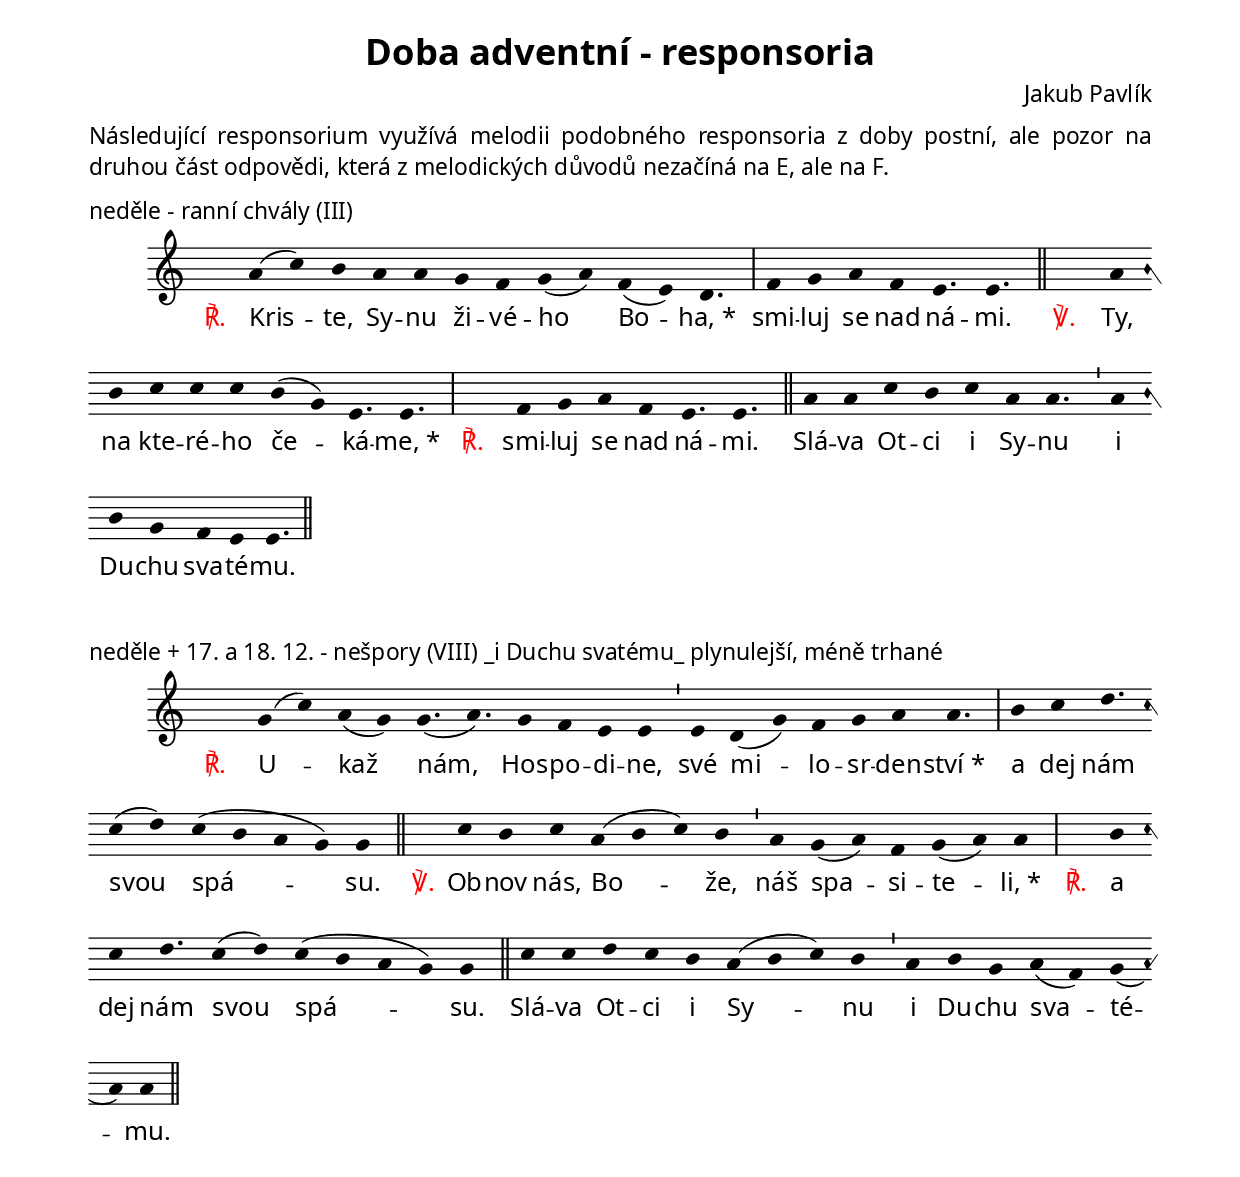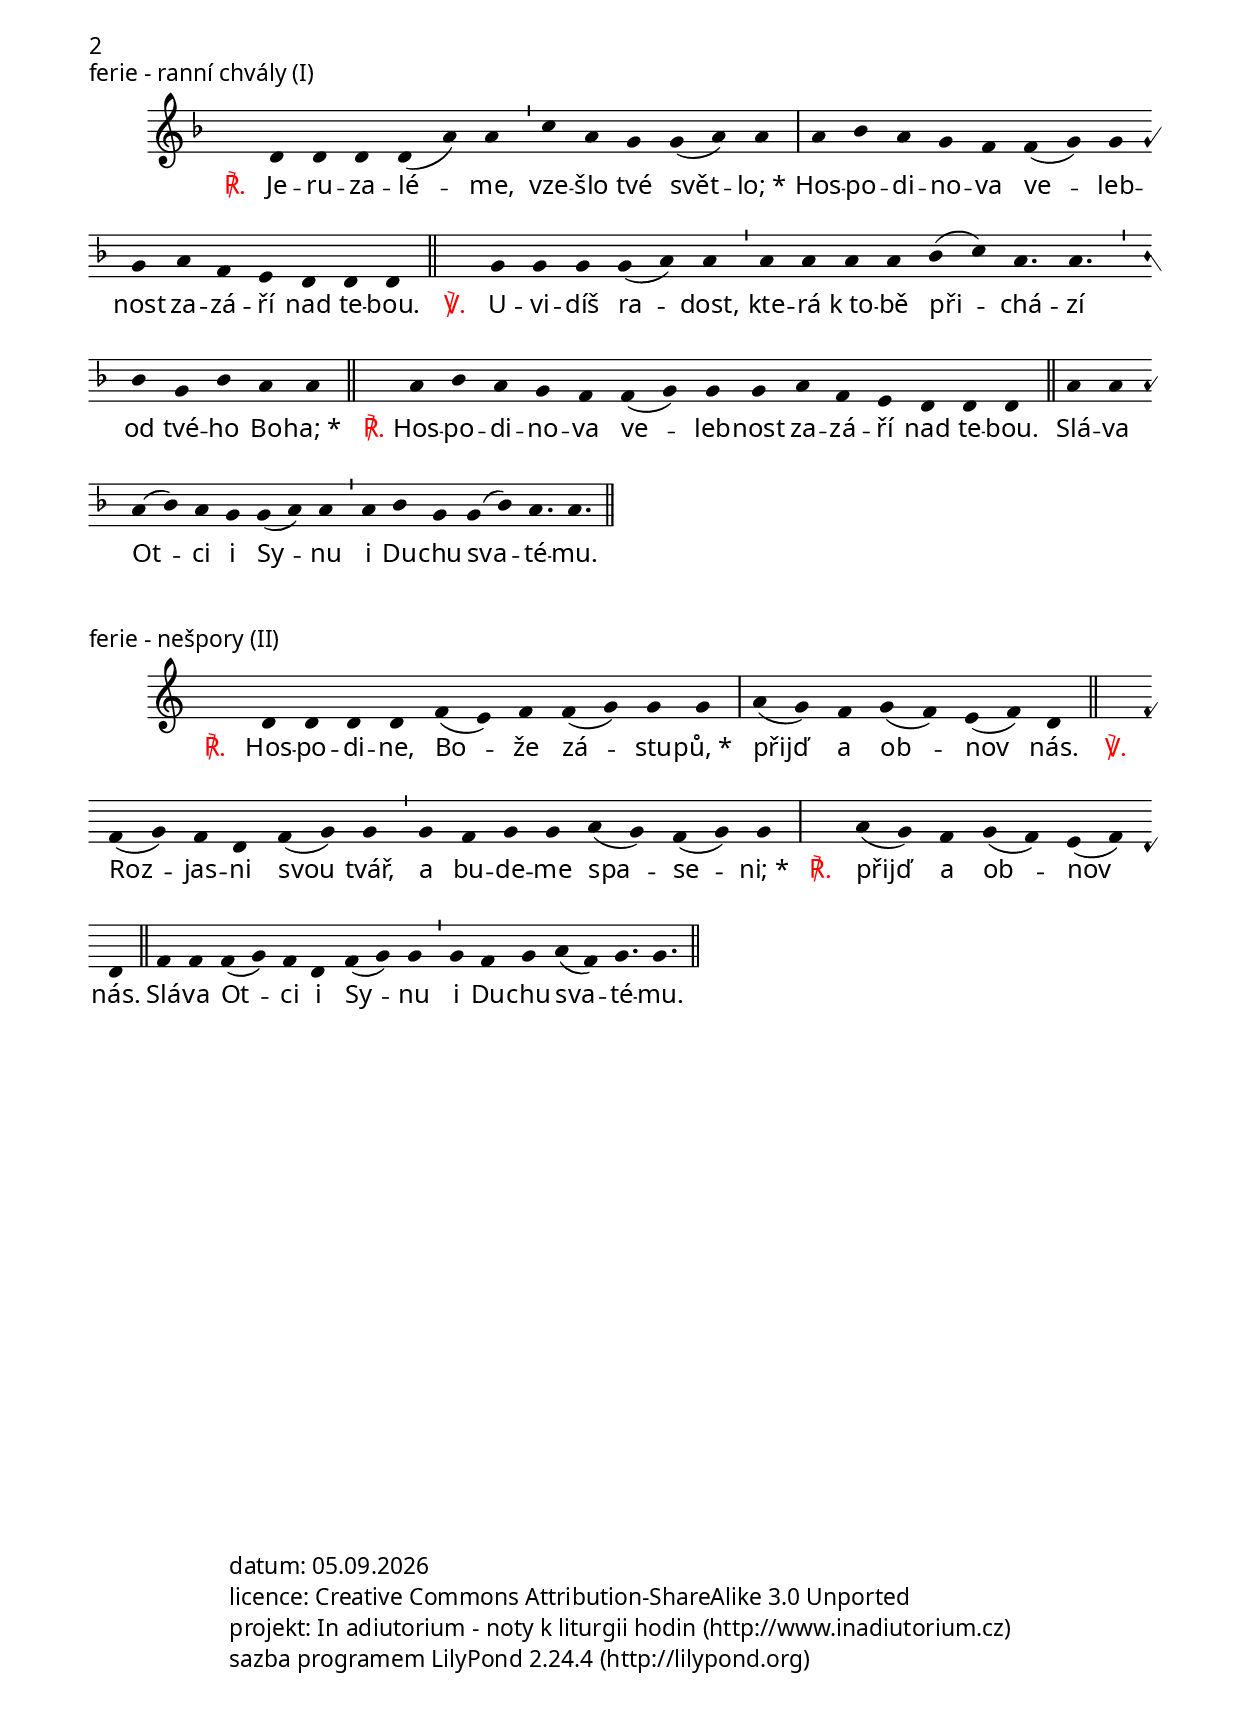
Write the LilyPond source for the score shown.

\version "2.14.2"

\header {
  title = "Doba adventní - responsoria"
  composer = "Jakub Pavlík"
}

\paper {
  % neroztahovat noty na celou stranku, ale nechat misto dole:
  ragged-bottom = ##t
}

\include "spolecne.ly"
\include "dilyresponsorii.ly"

\markup\justify {
  Následující responsorium využívá melodii podobného responsoria
  z doby postní, ale pozor na druhou část odpovědi,
  která z melodických důvodů nezačíná na E, ale na F.
}

% Podstatna cast melodie (krome verse) je zkopirovana
% z responsoria pro dobu postni.
\score {
  \relative c'' {
    \choralniRezim

    \neviditelna a
    a4( c) b a a g f g( a) f( e) d4. \barMax
    f4 g a f e4. e \barFinalis

    \neviditelna a
    a4 b c c c b( g) e4. e \barMax
    \neviditelna e
    f4 g a f e4. e \barFinalis

    a4 a c b c a a4. \barMin
    a4 b g f e e4. \barFinalis
  }
  \addlyrics {
    \Response Kris -- te, Sy -- nu ži -- vé -- ho Bo -- ha,_*
    smi -- luj se nad ná -- mi.

    \Verse Ty, na kte -- ré -- ho če -- ká -- me,_*
    \Response smi -- luj se nad ná -- mi.
    \textRespDoxologie
  }
  \header {
    quid = "resp."
    modus = "III"
    piece = "neděle - ranní chvály (III)"
    id = "ne-rch"
  }
}

\score {
  \relative c'' {
    \choralniRezim

    % R
    \neviditelna g
    g4( c) a( g) g4.( a) g4 f e e \barMin
    e d( g) f g a a4. \barMax
    b4 c d4. c4( d) c( b a g) g \barFinalis
    % V
    \neviditelna b
    c4 b c a(b c) b \barMin
    a g( a) f g( a) a \barMax
    % R
    \neviditelna b
    b4 c d4. c4( d) c( b a g) g \barFinalis
    % Slava
    c4 c d c b a( b c) b \barMin
    a b g a( f) g( a) a \barFinalis
  }
  \addlyrics {
    \Response U -- kaž nám, Hos -- po -- di -- ne, své mi -- lo -- sr -- den -- ství_*
    a dej nám svou spá -- su.
    \Verse Ob -- nov nás, Bo -- že, náš spa -- si -- te -- li,_*
    \Response a dej nám svou spá -- su.
    \textRespDoxologie
  }
  \header {
    quid = "resp."
    modus = "VIII"
    placet = "_i Duchu svatému_ plynulejší, méně trhané"
    piece = \markup{"neděle + 17. a 18. 12. - nešpory (VIII)" \placet}
    id = "ne-ne"
  }
}

\pageBreak

\score {
  \relative c' {
    \choralniRezim
    \key f \major

    % R
    \neviditelna d
    d4 d d d( a') a \barMin c a g g( a) a \barMax
    a bes a g f f( g) g g a f e d d d \barFinalis
    % V
    \neviditelna g
    g4 g g g( a) a \barMin a a a a bes( c) a4. a \barMin
    bes4 g bes a a \barFinalis
    % R
    \neviditelna a
    a bes a g f f( g) g g a f e d d d \barFinalis
    % Slava
    a'4 a a( bes) a g g( a) a \barMin a bes g g( bes) a4. a \barFinalis
  }
  \addlyrics {
    \Response Je -- ru -- za -- lé -- me, vze -- šlo tvé svět -- lo;_*
    Hos -- po -- di -- no -- va ve -- leb -- nost za -- zá -- ří nad te -- bou.
    \Verse U -- vi -- díš ra -- dost, kte -- rá k_to -- bě při -- chá -- zí od tvé -- ho Bo -- ha;_*
    \Response Hos -- po -- di -- no -- va ve -- leb -- nost za -- zá -- ří nad te -- bou.
    \textRespDoxologie
  }
  \header {
    quid = "resp."
    modus = "I"
    piece = "ferie - ranní chvály (I)"
    id = "fe-rch"
  }
}

\score {
  \relative c' {
    \choralniRezim

    % R
    \neviditelna d
    d4 d d d f( e) f f( g) g g \barMax
    a( g) f g( f) e( f) d \barFinalis
    % V
    \neviditelna f
    f4( g) f d f( g) g \barMin g f g g a( g) f( g) g \barMax
    % R
    \neviditelna g
    a( g) f g( f) e( f) d \barFinalis
    % Slava
    f4 f f( g) f d f( g) g \barMin g f g a( f) g4. g \barFinalis
  }
  \addlyrics {
    \Response Hos -- po -- di -- ne, Bo -- že zá -- stu -- pů,_*
    přijď a ob -- nov nás.
    \Verse Roz -- jas -- ni svou tvář, a bu -- de -- me spa -- se -- ni;_*
    \Response přijď a ob -- nov nás.
    \textRespDoxologie
  }
  \header {
    quid = "resp."
    modus = "II"
    piece = "ferie - nešpory (II)"
    id = "fe-ne"
  }
}